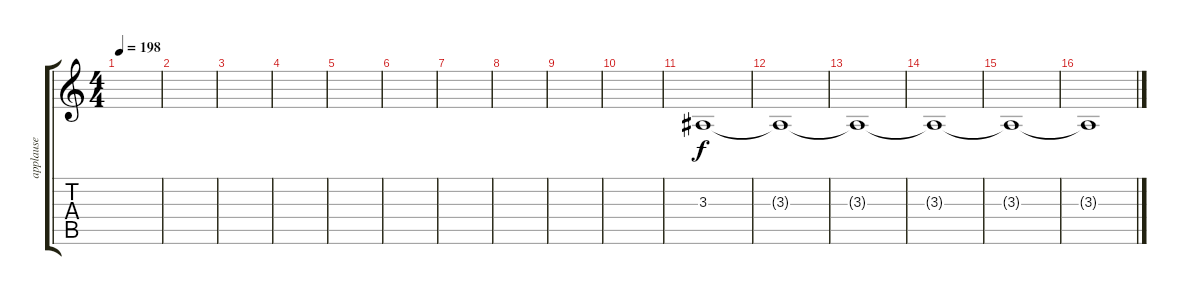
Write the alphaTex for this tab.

\track ("applause" "applause") {instrument applause}
\staff {score tabs}
\tuning (E4 B3 G3 D3 A2 E2) {hide}
\ts (4 4)
\tempo 198
\clef g2
\ks c
|
|
|
|
|
|
|
|
|
|
3.3.1{volume 7} |
3.3{t}.1 |
3.3{t}.1 |
3.3{t}.1 |
3.3{t}.1 |
3.3{t}.1
